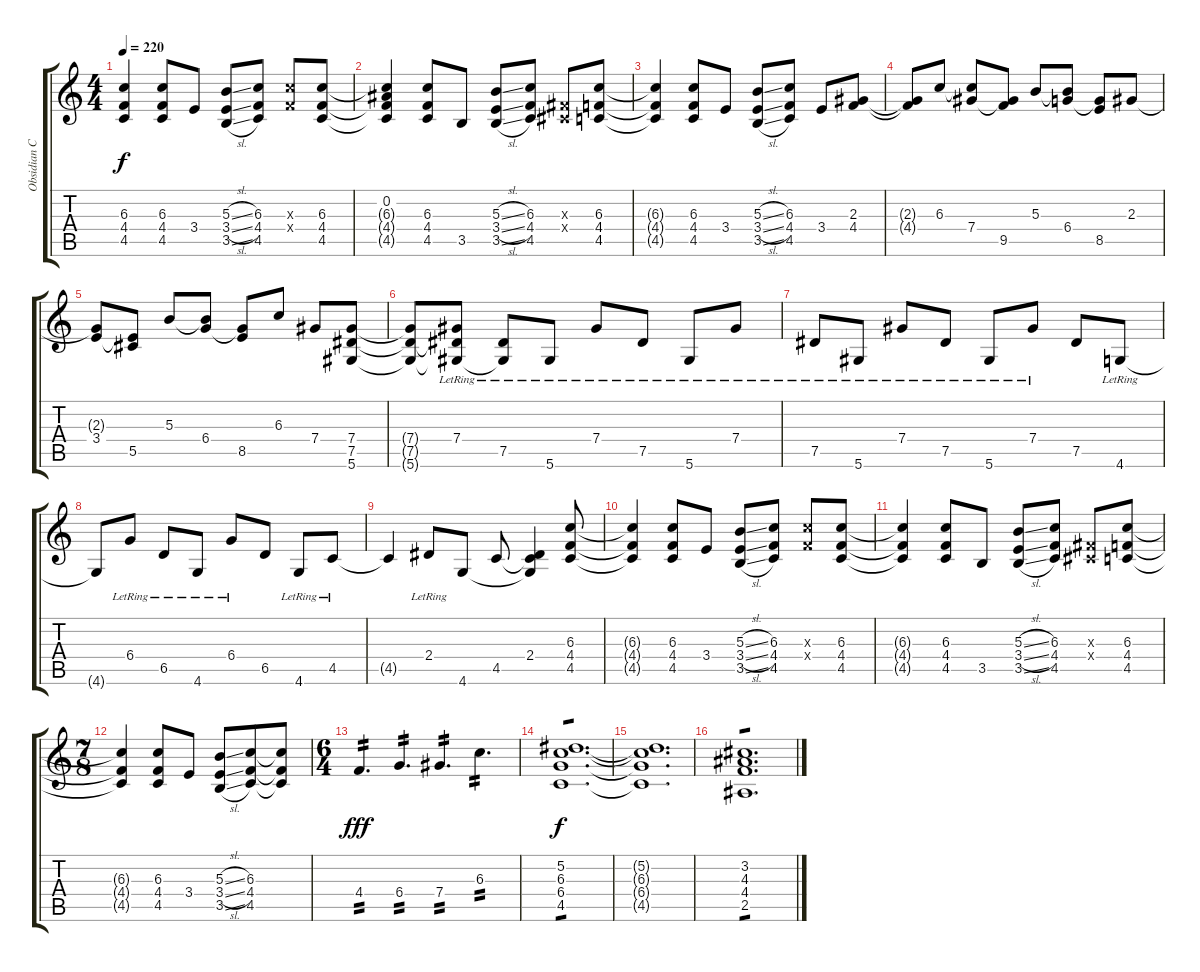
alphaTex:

\track ("Obsidian C." "Obsidian C") {instrument distortionguitar}
\staff {score tabs}
\tuning (Eb4 Bb3 Gb3 Db3 Ab2 Eb2) {hide}
\ts (4 4)
\tempo 220
\clef g2
\ks c
(6.3{t} 4.4{t} 4.5{t}).4{dy f} (6.3 4.4 4.5).8 3.4.8 (5.3{sl} 3.4{sl} 3.5{sl}).8 (6.3 4.4 4.5).8 (6.3{x} 4.4{x}).8 (6.3 4.4 4.5).8 |
(0.2 6.3{t} 4.4{t} 4.5{t}).4 (6.3 4.4 4.5).8 3.5.8 (5.3{sl} 3.4{sl} 3.5{sl}).8 (6.3 4.4 4.5).8 (0.3{x} 0.4{x}).8 (6.3 4.4 4.5).8 |
(6.3{t} 4.4{t} 4.5{t}).4 (6.3 4.4 4.5).8 3.4.8 (5.3{sl} 3.4{sl} 3.5{sl}).8 (6.3 4.4 4.5).8 3.4.8 (2.3 4.4).8 |
(2.3{t} 4.4{t}).8 6.3.8 (6.3{t} 7.4).8 (7.4{t} 9.5).8 5.3.8 (5.3{t} 6.4).8 (6.4{t} 8.5).8 2.3.8 |
(2.3{t} 3.4).8 (3.4{t} 5.5).8 5.3.8 (5.3{t} 6.4).8 (6.4{t} 8.5).8 6.3.8 7.4.8 (7.4 7.5 5.6).8 |
(7.4{t} 7.5{t} 5.6{t}).8 (7.4{lr} 7.5{t} 5.6{t}).8 (7.5{lr} 5.6{t}).8 5.6{lr}.8 7.4{lr}.8 7.5{lr}.8 5.6{lr}.8 7.4{lr}.8 |
7.5{lr}.8 5.6{lr}.8 7.4{lr}.8 7.5{lr}.8 5.6{lr}.8 7.4{lr}.8 7.5.8 4.6{lr}.8 |
4.6{t}.8 6.4{lr}.8 6.5{lr}.8 4.6{lr}.8 6.4{lr}.8 6.5.8 4.6{lr}.8 4.5{lr}.8 |
4.5{t}.4 2.4{lr}.8 4.6.8 4.5.8 (2.4 4.5{t} 4.6{t}).4 (6.3 4.4 4.5).8 |
(6.3{t} 4.4{t} 4.5{t}).4 (6.3 4.4 4.5).8 3.4.8 (5.3{sl} 3.4{sl} 3.5{sl}).8 (6.3 4.4 4.5).8 (6.3{x} 4.4{x}).8 (6.3 4.4 4.5).8 |
(6.3{t} 4.4{t} 4.5{t}).4 (6.3 4.4 4.5).8 3.5.8 (5.3{sl} 3.4{sl} 3.5{sl}).8 (6.3 4.4 4.5).8 (0.3{x} 0.4{x}).8 (6.3 4.4 4.5).8 |
\ts (7 8)
(6.3{t} 4.4{t} 4.5{t}).4 (6.3 4.4 4.5).8 3.4.8 (5.3{sl} 3.4{sl} 3.5{sl}).8 (6.3 4.4 4.5).8 (6.3{t} 4.4{t} 4.5{t}).8 |
\ts (6 4)
4.4.4{d tp 2 dy fff} 6.4.4{d tp 2} 7.4.4{d tp 2} 6.3.4{d tp 2} |
(5.2 6.3 6.4 4.5).1{d tp 1 dy f} |
(5.2{t} 6.3{t} 6.4{t} 4.5{t}).1{d} |
(3.2 4.3 4.4 2.5).1{d tp 1}
